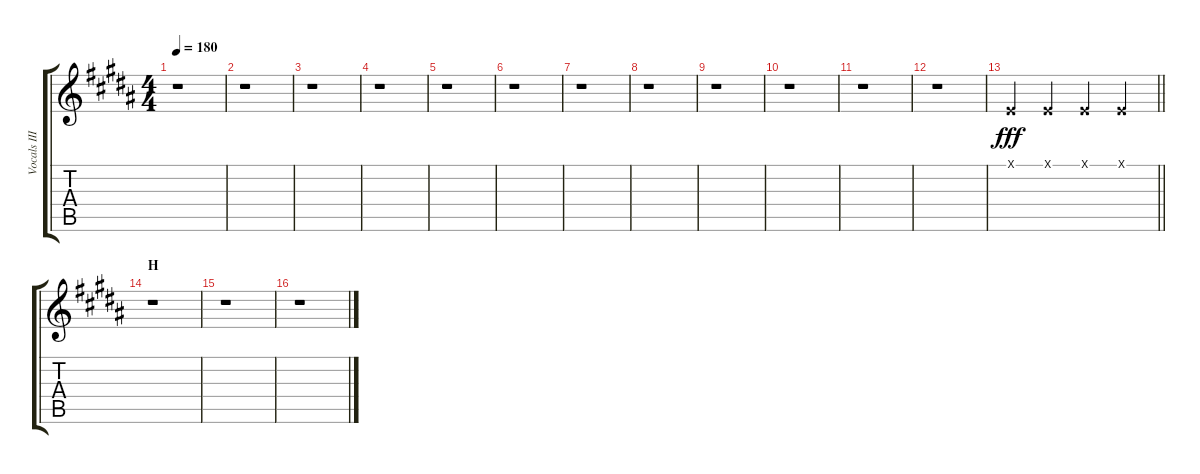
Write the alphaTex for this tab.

\track ("Vocals III" "Vocals III") {instrument voiceoohs}
\staff {score tabs}
\tuning (E4 B3 G3 D3 A2 E2) {hide}
\ts (4 4)
\tempo 180
\clef g2
\ks b
r.1{dy fff} |
r.1 |
r.1 |
r.1 |
r.1 |
r.1 |
r.1 |
r.1 |
r.1 |
r.1 |
r.1 |
r.1 |
\barLineRight lightlight
0.1{x}.4 0.1{x}.4 0.1{x}.4 0.1{x}.4 |
\section ("" "H")
r.1 |
r.1 |
r.1
